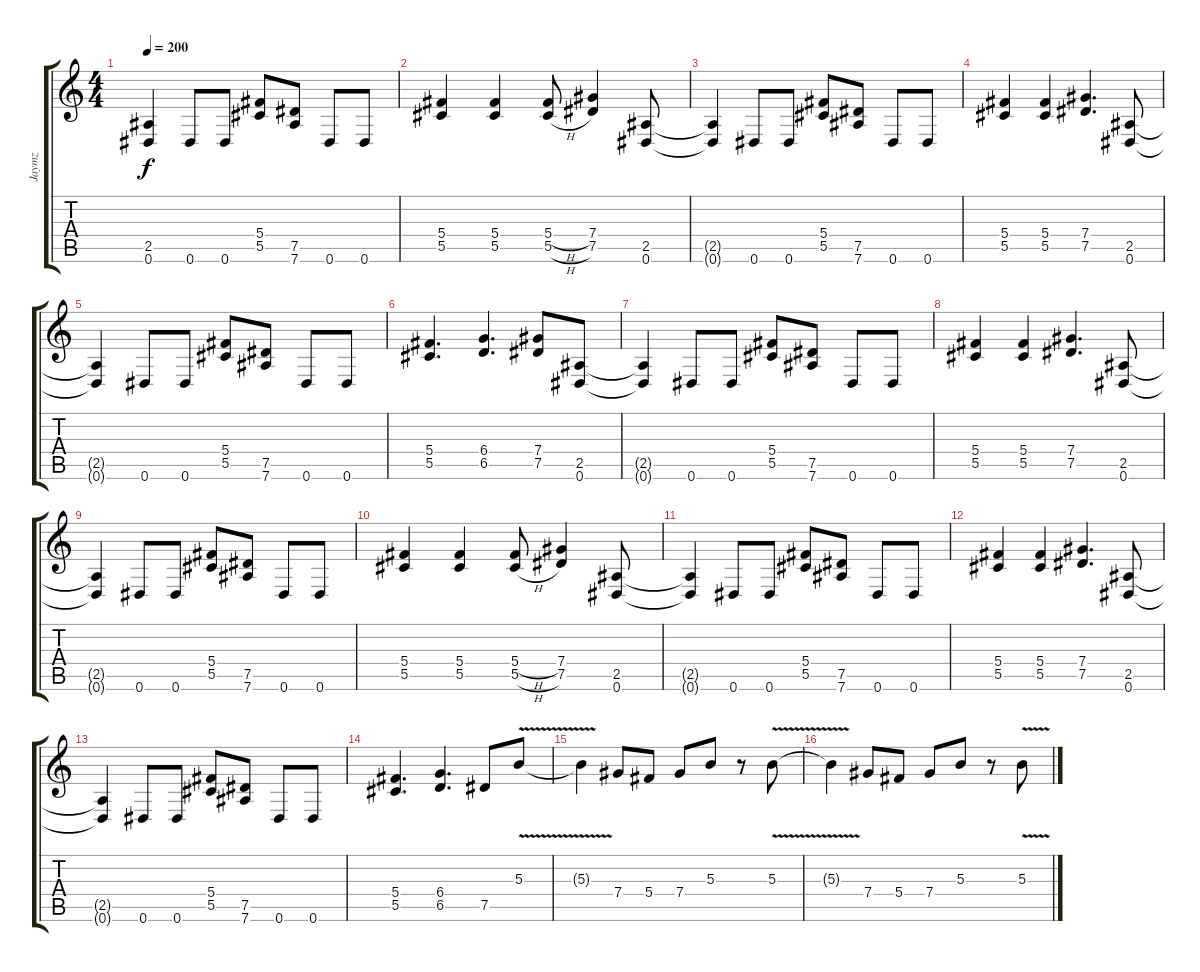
\track ("Jaymz" "Jaymz") {instrument distortionguitar}
\staff {score tabs}
\tuning (Eb4 Bb3 Gb3 Db3 Ab2 Eb2) {hide}
\ts (4 4)
\tempo 200
\clef g2
\ks c
(2.5{t} 0.6{t}).4{dy f} 0.6.8 0.6.8 (5.4 5.5).8 (7.5 7.6).8 0.6.8 0.6.8 |
(5.4 5.5).4 (5.4 5.5).4 (5.4{h} 5.5{h}).8 (7.4 7.5).4 (2.5 0.6).8 |
(2.5{t} 0.6{t}).4 0.6.8 0.6.8 (5.4 5.5).8 (7.5 7.6).8 0.6.8 0.6.8 |
(5.4 5.5).4 (5.4 5.5).4 (7.4 7.5).4{d} (2.5 0.6).8 |
(2.5{t} 0.6{t}).4 0.6.8 0.6.8 (5.4 5.5).8 (7.5 7.6).8 0.6.8 0.6.8 |
(5.4 5.5).4{d} (6.4 6.5).4{d} (7.4 7.5).8 (2.5 0.6).8 |
(2.5{t} 0.6{t}).4 0.6.8 0.6.8 (5.4 5.5).8 (7.5 7.6).8 0.6.8 0.6.8 |
(5.4 5.5).4 (5.4 5.5).4 (7.4 7.5).4{d} (2.5 0.6).8 |
(2.5{t} 0.6{t}).4 0.6.8 0.6.8 (5.4 5.5).8 (7.5 7.6).8 0.6.8 0.6.8 |
(5.4 5.5).4 (5.4 5.5).4 (5.4{h} 5.5{h}).8 (7.4 7.5).4 (2.5 0.6).8 |
(2.5{t} 0.6{t}).4 0.6.8 0.6.8 (5.4 5.5).8 (7.5 7.6).8 0.6.8 0.6.8 |
(5.4 5.5).4 (5.4 5.5).4 (7.4 7.5).4{d} (2.5 0.6).8 |
(2.5{t} 0.6{t}).4 0.6.8 0.6.8 (5.4 5.5).8 (7.5 7.6).8 0.6.8 0.6.8 |
(5.4 5.5).4{d} (6.4 6.5).4{d} 7.5.8 5.3{v}.8 |
5.3{t}.4 7.4.8 5.4.8 7.4.8 5.3.8 r.8 5.3{v}.8 |
5.3{t}.4 7.4.8 5.4.8 7.4.8 5.3.8 r.8 5.3{v}.8
